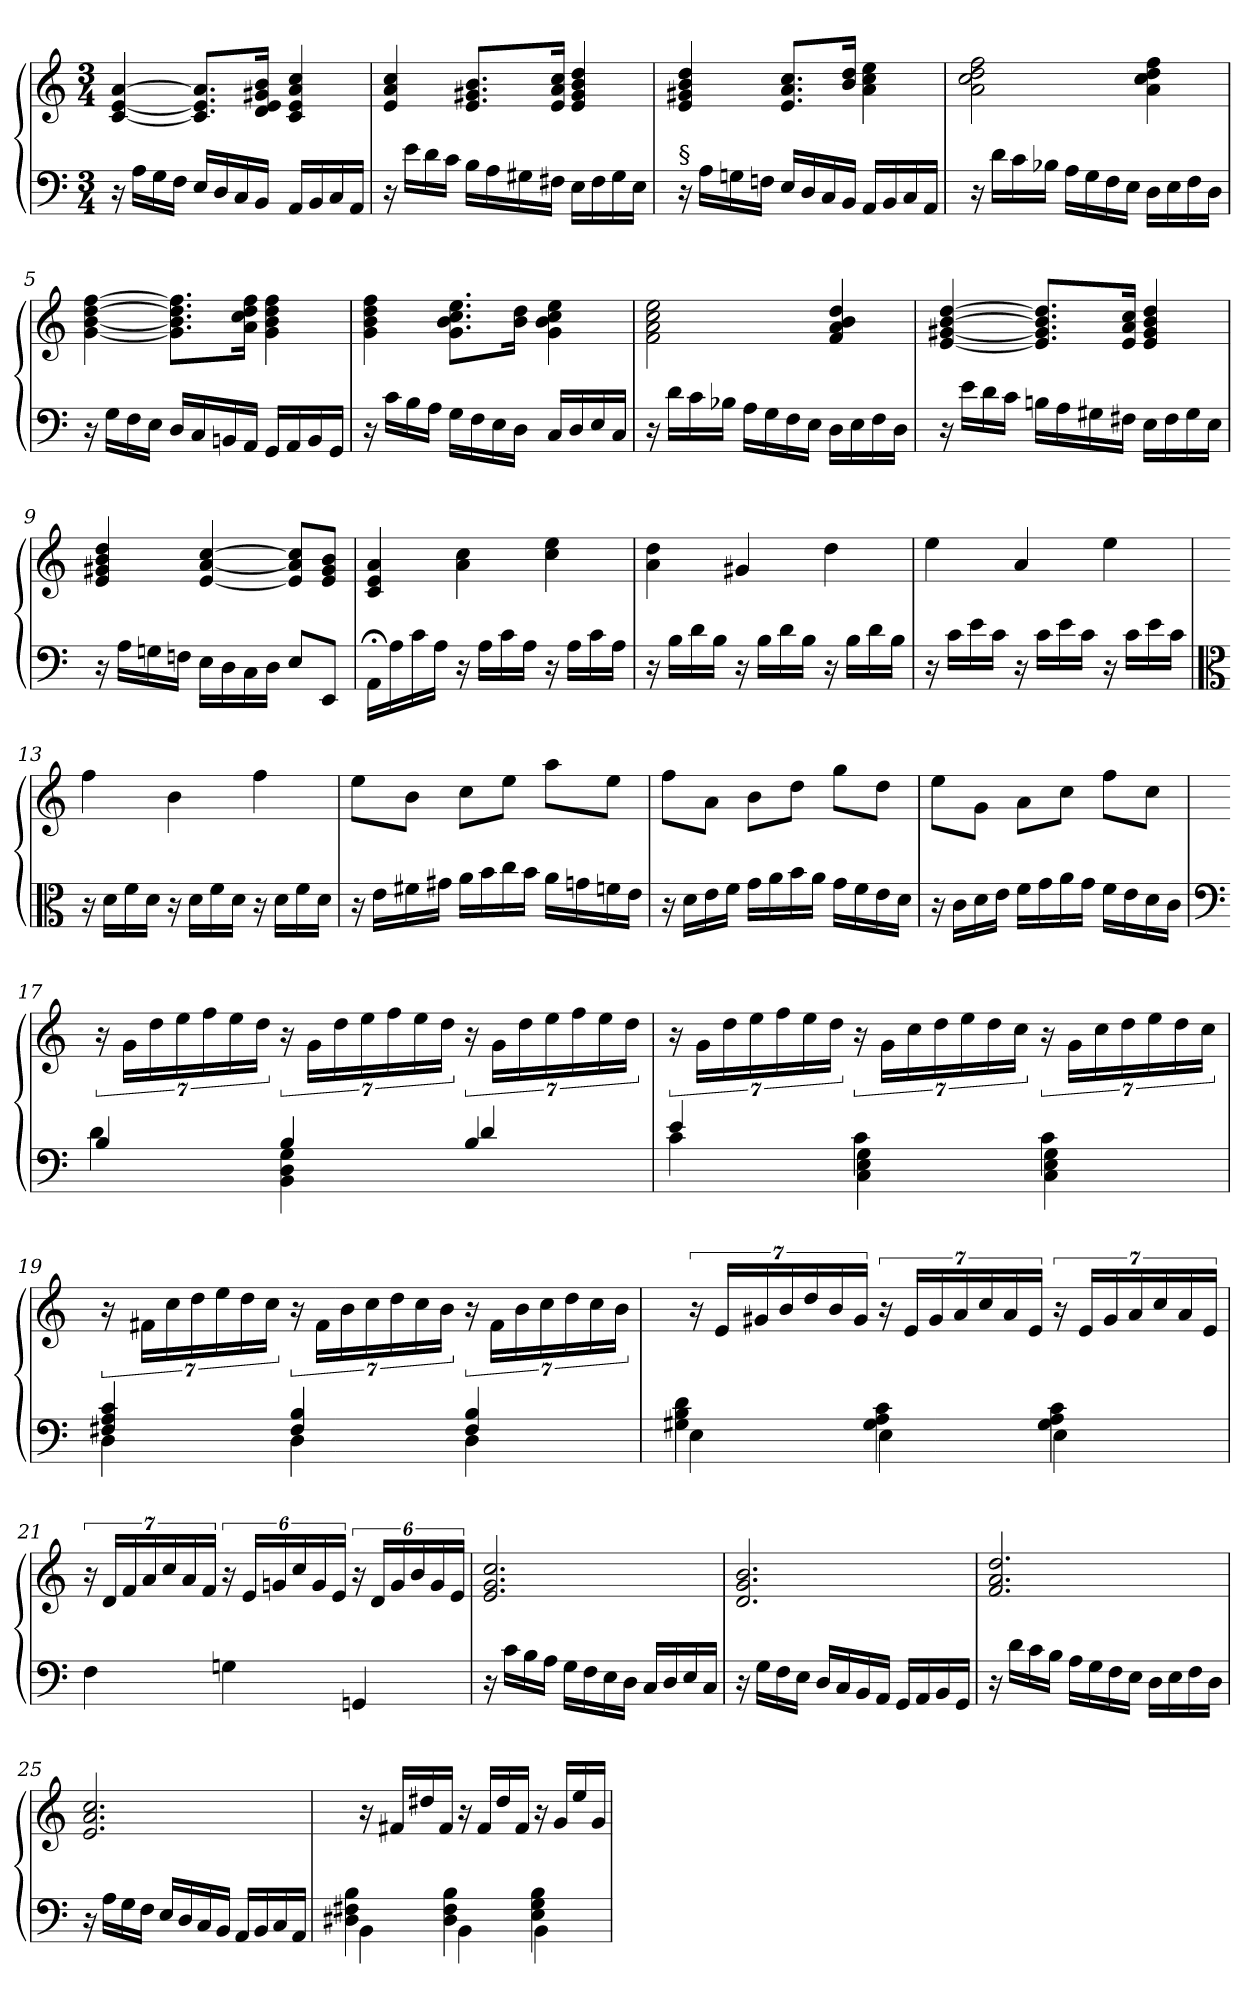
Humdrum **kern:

**kern	**kern
*part1	*part1
*staff2	*staff1
*clefF4	*clefG2
*M3/4	*M3/4
=1	=1
16r	[4c/ [4e/ [4a/
16A\LL	.
16G\	.
16F\JJ	.
16E/LL	8.c]/ 8.e]/ 8.a]/L
16D/	.
16C/	.
16BB/JJ	16d/ 16e/ 16g#X/ 16b/Jk
16AA/LL	4c/ 4e/ 4a/ 4cc/
16BB/	.
16C/	.
16AA/JJ	.
=2	=2
16r	4e/ 4a/ 4cc/
16e\LL	.
16d\	.
16c\JJ	.
16B\LL	8.e/ 8.g#X/ 8.b/L
16A\	.
16G#X\	.
16F#X\JJ	16e/ 16a/ 16cc/Jk
16E\LL	4e/ 4g#/ 4b/ 4dd/
16F#\	.
16G#\	.
16E\JJ	.
=3	=3
!LO:TX:a:t=§	!
16r	4e/ 4g#X/ 4b/ 4dd/
16A\LL	.
16Gn\	.
16Fn\JJ	.
16E/LL	8.e/ 8.a/ 8.cc/L
16D/	.
16C/	.
16BB/JJ	16b/ 16dd/Jk
16AA/LL	4a\ 4cc\ 4ee\
16BB/	.
16C/	.
16AA/JJ	.
=4	=4
16r	2a\ 2cc\ 2dd\ 2ff\
16d\LL	.
16c\	.
16B-X\JJ	.
16A\LL	.
16G\	.
16F\	.
16E\JJ	.
16D\LL	4a\ 4cc\ 4dd\ 4ff\
16E\	.
16F\	.
16D\JJ	.
=5	=5
16r	[4g\ [4b\ [4dd\ [4ff\
16G\LL	.
16F\	.
16E\JJ	.
16D/LL	8.g]\ 8.b]\ 8.dd]\ 8.ff]\L
16C/	.
16BBn/	.
16AA/JJ	16a\ 16cc\ 16dd\ 16ff\Jk
16GG/LL	4g\ 4b\ 4dd\ 4ff\
16AA/	.
16BB/	.
16GG/JJ	.
=6	=6
16r	4g\ 4b\ 4dd\ 4ff\
16c\LL	.
16B\	.
16A\JJ	.
16G\LL	8.g\ 8.b\ 8.cc\ 8.ee\L
16F\	.
16E\	.
16D\JJ	16b\ 16dd\Jk
16C/LL	4g\ 4b\ 4cc\ 4ee\
16D/	.
16E/	.
16C/JJ	.
=7	=7
16r	2f\ 2a\ 2cc\ 2ee\
16d\LL	.
16c\	.
16B-X\JJ	.
16A\LL	.
16G\	.
16F\	.
16E\JJ	.
16D\LL	4f/ 4a/ 4b/ 4dd/
16E\	.
16F\	.
16D\JJ	.
=8	=8
16r	[4e/ [4g#X/ [4b/ [4dd/
16e\LL	.
16d\	.
16c\JJ	.
16Bn\LL	8.e]/ 8.g#]/ 8.b]/ 8.dd]/L
16A\	.
16G#X\	.
16F#X\JJ	16e/ 16a/ 16cc/Jk
16E\LL	4e/ 4g#/ 4b/ 4dd/
16F#\	.
16G#\	.
16E\JJ	.
=9	=9
16r	4e/ 4g#X/ 4b/ 4dd/
16A\LL	.
16Gn\	.
16Fn\JJ	.
16E\LL	[4e/ [4a/ [4cc/
16D\	.
16C\	.
16D\JJ	.
8E/L	8e]/ 8a]/ 8cc]/L
8EE/J	8e/ 8g#/ 8b/J
=10	=10
16AA;<\LL	4c/ 4e/ 4a/
16A\	.
16c\	.
16A\JJ	.
16r	4a\ 4cc\
16A\LL	.
16c\	.
16A\JJ	.
16r	4cc\ 4ee\
16A\LL	.
16c\	.
16A\JJ	.
=11	=11
16r	4a\ 4dd\
16B\LL	.
16d\	.
16B\JJ	.
16r	4g#X/
16B\LL	.
16d\	.
16B\JJ	.
16r	4dd\
16B\LL	.
16d\	.
16B\JJ	.
=12	=12
16r	4ee\
16c\LL	.
16e\	.
16c\JJ	.
16r	4a/
16c\LL	.
16e\	.
16c\JJ	.
16r	4ee\
16c\LL	.
16e\	.
16c\JJ	.
=13	=13
*clefC3	*
16r	4ff\
16d\LL	.
16f\	.
16d\JJ	.
16r	4b\
16d\LL	.
16f\	.
16d\JJ	.
16r	4ff\
16d\LL	.
16f\	.
16d\JJ	.
=14	=14
16r	8ee\L
16e\LL	.
16f#X\	8b\J
16g#X\JJ	.
16a\LL	8cc\L
16b\	.
16cc\	8ee\J
16b\JJ	.
16a\LL	8aa\L
16gn\	.
16fn\	8ee\J
16e\JJ	.
=15	=15
16r	8ff\L
16d\LL	.
16e\	8a\J
16f\JJ	.
16g\LL	8b\L
16a\	.
16b\	8dd\J
16a\JJ	.
16g\LL	8gg\L
16f\	.
16e\	8dd\J
16d\JJ	.
=16	=16
16r	8ee\L
16c\LL	.
16d\	8g\J
16e\JJ	.
16f\LL	8a\L
16g\	.
16a\	8cc\J
16g\JJ	.
16f\LL	8ff\L
16e\	.
16d\	8cc\J
16c\JJ	.
=17	=17
*clefF4	*
*^	*
4B	4di	28r
.	.	28g\LL
.	.	28dd\
.	.	28ee\
.	.	28ff\
.	.	28ee\
.	.	28dd\JJ
4B	4BBi\ 4Di\ 4Gi\	28r
.	.	28g\LL
.	.	28dd\
.	.	28ee\
.	.	28ff\
.	.	28ee\
.	.	28dd\JJ
4B	4di/	28r
.	.	28g\LL
.	.	28dd\
.	.	28ee\
.	.	28ff\
.	.	28ee\
.	.	28dd\JJ
=18	=18	=18
4c\	4ei/	28r
.	.	28g\LL
.	.	28dd\
.	.	28ee\
.	.	28ff\
.	.	28ee\
.	.	28dd\JJ
4c\	4Ci\ 4Ei\ 4Gi\	28r
.	.	28g\LL
.	.	28cc\
.	.	28dd\
.	.	28ee\
.	.	28dd\
.	.	28cc\JJ
4c\	4Ci\ 4Ei\ 4Gi\	28r
.	.	28g\LL
.	.	28cc\
.	.	28dd\
.	.	28ee\
.	.	28dd\
.	.	28cc\JJ
=19	=19	=19
4D\	4F#Xi/ 4Ai/ 4ci/	28r
.	.	28f#X\LL
.	.	28cc\
.	.	28dd\
.	.	28ee\
.	.	28dd\
.	.	28cc\JJ
4D\	4F#i/ 4Bi/	28r
.	.	28f#\LL
.	.	28b\
.	.	28cc\
.	.	28dd\
.	.	28cc\
.	.	28b\JJ
4D\	4F#i/ 4Bi/	28r
.	.	28f#\LL
.	.	28b\
.	.	28cc\
.	.	28dd\
.	.	28cc\
.	.	28b\JJ
=20	=20	=20
4E\	4G#i\ 4Bi\ 4di\	28r
.	.	28e/LL
.	.	28g#X/
.	.	28b/
.	.	28dd/
.	.	28b/
.	.	28g#/JJ
4E\	4G#i\ 4Ai\ 4ci\	28r
.	.	28e/LL
.	.	28g#/
.	.	28a/
.	.	28cc/
.	.	28a/
.	.	28e/JJ
4E\	4G#i\ 4Ai\ 4ci\	28r
.	.	28e/LL
.	.	28g#/
.	.	28a/
.	.	28cc/
.	.	28a/
.	.	28e/JJ
*v	*v	*
=21	=21
4F\	28r
.	28d/LL
.	28f/
.	28a/
.	28cc/
.	28a/
.	28f/JJ
4Gn\	24r
.	24e/LL
.	24gn/
.	24cc/
.	24g/
.	24e/JJ
4GGn/	24r
.	24d/LL
.	24g/
.	24b/
.	24g/
.	24e/JJ
=22	=22
16r	2.e/ 2.g/ 2.cc/
16c\LL	.
16B\	.
16A\JJ	.
16G\LL	.
16F\	.
16E\	.
16D\JJ	.
16C/LL	.
16D/	.
16E/	.
16C/JJ	.
=23	=23
16r	2.d/ 2.g/ 2.b/
16G\LL	.
16F\	.
16E\JJ	.
16D/LL	.
16C/	.
16BB/	.
16AA/JJ	.
16GG/LL	.
16AA/	.
16BB/	.
16GG/JJ	.
=24	=24
16r	2.f/ 2.a/ 2.dd/
16d\LL	.
16c\	.
16B\JJ	.
16A\LL	.
16G\	.
16F\	.
16E\JJ	.
16D\LL	.
16E\	.
16F\	.
16D\JJ	.
=25	=25
16r	2.e/ 2.a/ 2.cc/
16A\LL	.
16G\	.
16F\JJ	.
16E/LL	.
16D/	.
16C/	.
16BB/JJ	.
16AA/LL	.
16BB/	.
16C/	.
16AA/JJ	.
=26	=26
*^	*
4BB\	4D#Xi\ 4F#Xi\ 4Bi\	16r
.	.	16f#X/LL
.	.	16dd#X/
.	.	16f#/JJ
4BB\	4D#i\ 4F#i\ 4Bi\	16r
.	.	16f#/LL
.	.	16dd#/
.	.	16f#/JJ
4BB\	4Ei\ 4Gi\ 4Bi\	16r
.	.	16g/LL
.	.	16ee/
.	.	16g/JJ
*v	*v	*
=	=
*-	*-
